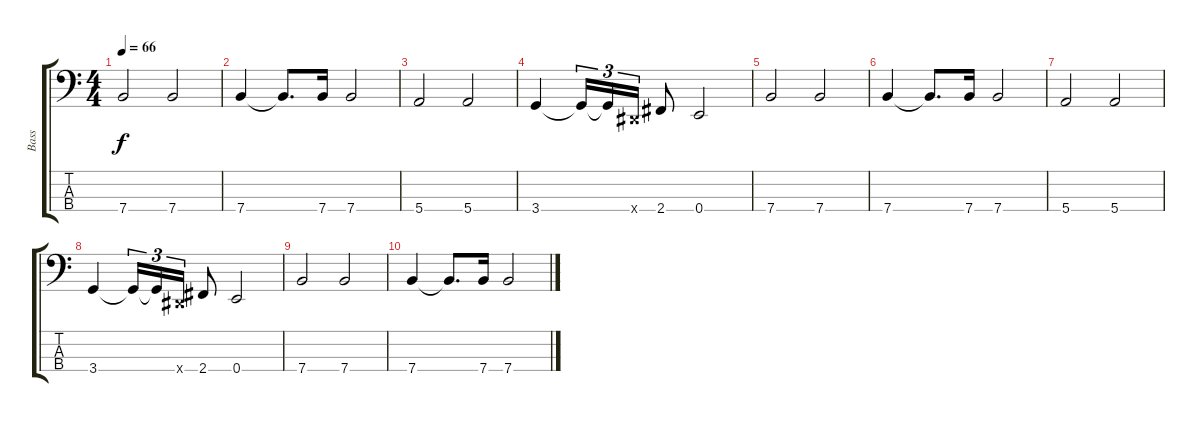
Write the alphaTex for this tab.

\track ("Bass" "Bass") {instrument electricbasspick}
\staff {score tabs}
\tuning (G2 D2 A1 E1) {hide}
\ts (4 4)
\tempo 66
\clef f4
\ks c
7.4.2{dy f} 7.4.2 |
7.4.4 7.4{t}.8{d} 7.4.16 7.4.2 |
5.4.2 5.4.2 |
3.4.4 3.4{t}.16{tu (3 2)} 3.4{t}.16{tu (3 2)} -1.4{x}.16{tu (3 2)} 2.4.8 0.4.2 |
7.4.2 7.4.2 |
7.4.4 7.4{t}.8{d} 7.4.16 7.4.2 |
5.4.2{volume 8} 5.4.2 |
3.4.4 3.4{t}.16{tu (3 2)} 3.4{t}.16{tu (3 2)} -1.4{x}.16{tu (3 2)} 2.4.8 0.4.2 |
7.4.2{volume 0} 7.4.2 |
7.4.4 7.4{t}.8{d} 7.4.16 7.4.2
